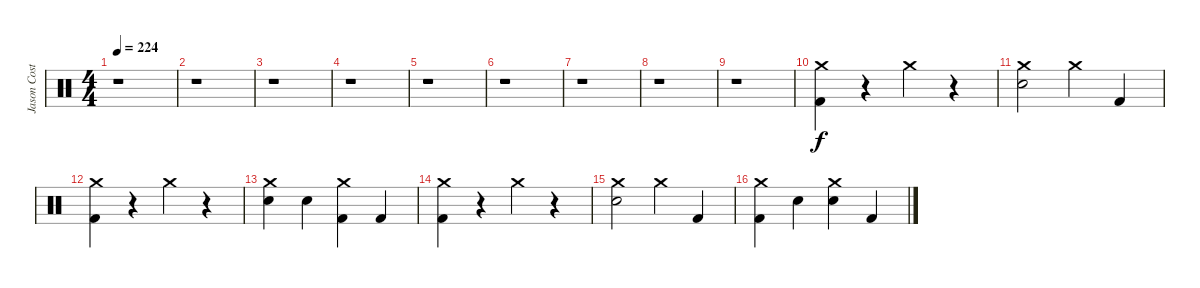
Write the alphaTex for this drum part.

\track ("Jason Costa" "Jason Cost") {instrument percussion}
\staff {score}
\articulation defaults
\ts (4 4)
\tempo 224
\clef neutral
\ks c
r.1{dy f} |
r.1 |
r.1 |
r.1 |
r.1 |
r.1 |
r.1 |
r.1 |
r.1 |
("Kick (hit) 2" "Crash medium (hit)").4 r.4 "Crash medium (hit)".4 r.4 |
("Snare (hit) 2" "Crash medium (hit)").2 "Crash medium (hit)".4 "Kick (hit) 2".4 |
("Kick (hit) 2" "Crash medium (hit)").4 r.4 "Crash medium (hit)".4 r.4 |
("Snare (hit) 2" "Crash medium (hit)").4 "Snare (hit) 2".4 ("Kick (hit) 2" "Crash medium (hit)").4 "Kick (hit) 2".4 |
("Kick (hit) 2" "Crash medium (hit)").4 r.4 "Crash medium (hit)".4 r.4 |
("Snare (hit) 2" "Crash medium (hit)").2 "Crash medium (hit)".4 "Kick (hit) 2".4 |
("Kick (hit) 2" "Crash medium (hit)").4 "Snare (hit) 2".4 ("Snare (hit) 2" "Crash medium (hit)").4 "Kick (hit) 2".4
